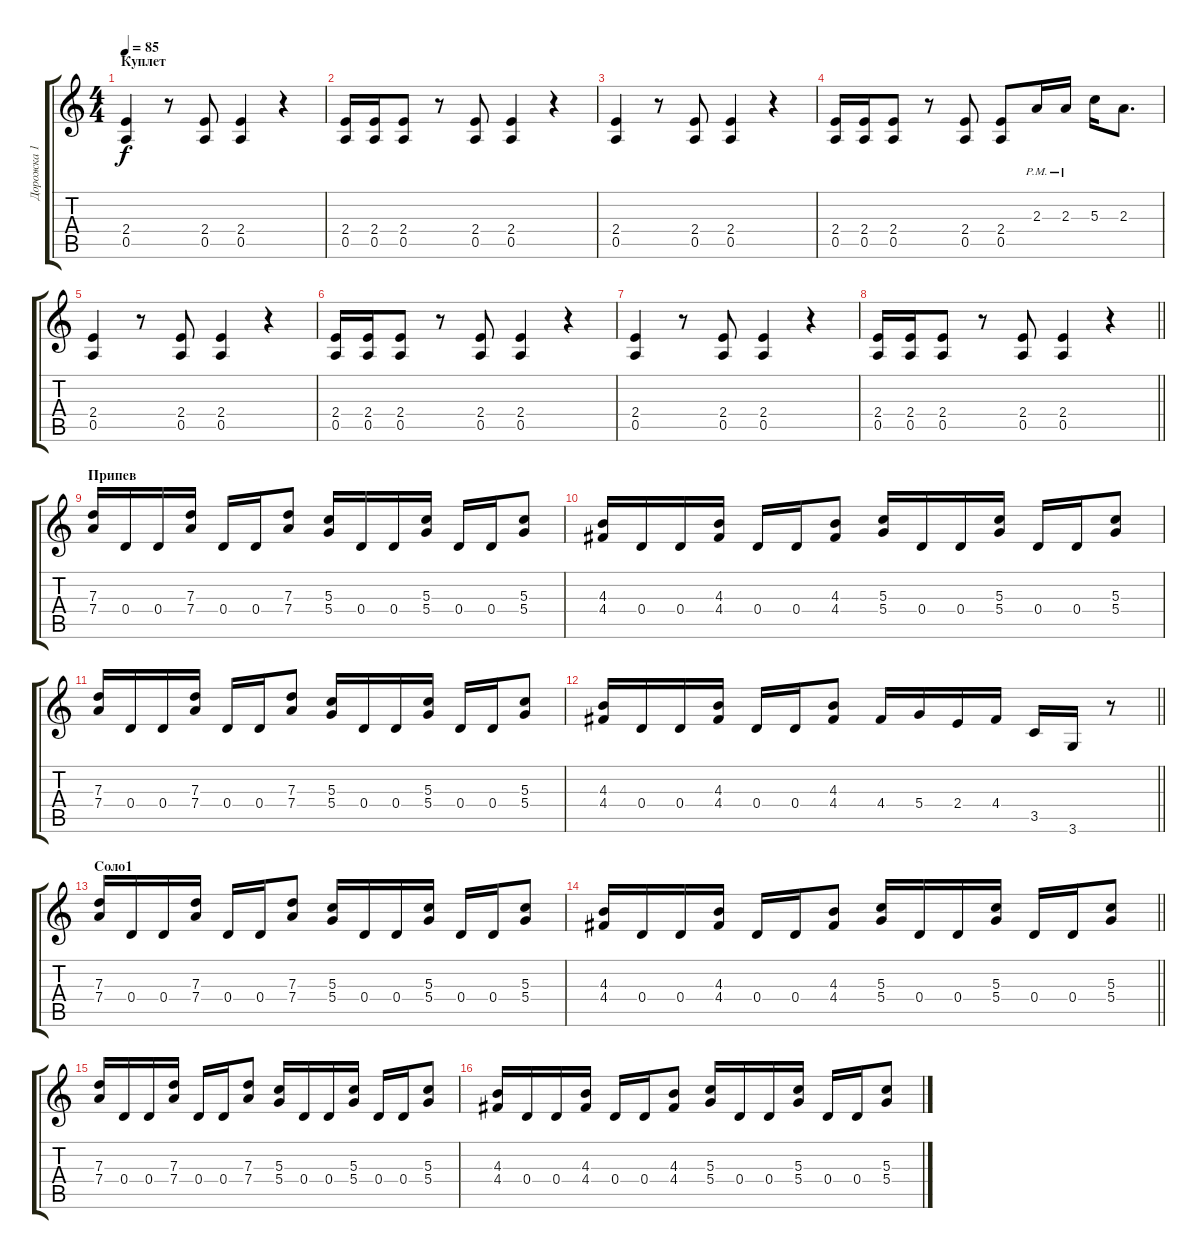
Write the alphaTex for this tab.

\track ("Дорожка 1" "Дорожка 1") {instrument distortionguitar}
\staff {score tabs}
\tuning (E4 B3 G3 D3 A2 E2) {hide}
\ts (4 4)
\section ("" "Куплет")
\tempo 85
\clef g2
\ks c
(2.4 0.5).4{dy f} r.8 (2.4 0.5).8 (2.4 0.5).4 r.4 |
(2.4 0.5).16 (2.4 0.5).16 (2.4 0.5).8 r.8 (2.4 0.5).8 (2.4 0.5).4 r.4 |
(2.4 0.5).4 r.8 (2.4 0.5).8 (2.4 0.5).4 r.4 |
(2.4 0.5).16 (2.4 0.5).16 (2.4 0.5).8 r.8 (2.4 0.5).8 (2.4 0.5).8 2.3{pm}.16 2.3{pm}.16 5.3.16 2.3.8{d} |
(2.4 0.5).4 r.8 (2.4 0.5).8 (2.4 0.5).4 r.4 |
(2.4 0.5).16 (2.4 0.5).16 (2.4 0.5).8 r.8 (2.4 0.5).8 (2.4 0.5).4 r.4 |
(2.4 0.5).4 r.8 (2.4 0.5).8 (2.4 0.5).4 r.4 |
\barLineRight lightlight
(2.4 0.5).16 (2.4 0.5).16 (2.4 0.5).8 r.8 (2.4 0.5).8 (2.4 0.5).4 r.4 |
\section ("" "Припев")
(7.3 7.4).16 0.4.16 0.4.16 (7.3 7.4).16 0.4.16 0.4.16 (7.3 7.4).8 (5.3 5.4).16 0.4.16 0.4.16 (5.3 5.4).16 0.4.16 0.4.16 (5.3 5.4).8 |
(4.3 4.4).16 0.4.16 0.4.16 (4.3 4.4).16 0.4.16 0.4.16 (4.3 4.4).8 (5.3 5.4).16 0.4.16 0.4.16 (5.3 5.4).16 0.4.16 0.4.16 (5.3 5.4).8 |
(7.3 7.4).16 0.4.16 0.4.16 (7.3 7.4).16 0.4.16 0.4.16 (7.3 7.4).8 (5.3 5.4).16 0.4.16 0.4.16 (5.3 5.4).16 0.4.16 0.4.16 (5.3 5.4).8 |
\barLineRight lightlight
(4.3 4.4).16 0.4.16 0.4.16 (4.3 4.4).16 0.4.16 0.4.16 (4.3 4.4).8 4.4.16 5.4.16 2.4.16 4.4.16 3.5.16 3.6.16 r.8 |
\section ("" "Соло1")
(7.3 7.4).16 0.4.16 0.4.16 (7.3 7.4).16 0.4.16 0.4.16 (7.3 7.4).8 (5.3 5.4).16 0.4.16 0.4.16 (5.3 5.4).16 0.4.16 0.4.16 (5.3 5.4).8 |
\barLineRight lightlight
(4.3 4.4).16 0.4.16 0.4.16 (4.3 4.4).16 0.4.16 0.4.16 (4.3 4.4).8 (5.3 5.4).16 0.4.16 0.4.16 (5.3 5.4).16 0.4.16 0.4.16 (5.3 5.4).8 |
(7.3 7.4).16 0.4.16 0.4.16 (7.3 7.4).16 0.4.16 0.4.16 (7.3 7.4).8 (5.3 5.4).16 0.4.16 0.4.16 (5.3 5.4).16 0.4.16 0.4.16 (5.3 5.4).8 |
(4.3 4.4).16 0.4.16 0.4.16 (4.3 4.4).16 0.4.16 0.4.16 (4.3 4.4).8 (5.3 5.4).16 0.4.16 0.4.16 (5.3 5.4).16 0.4.16 0.4.16 (5.3 5.4).8
